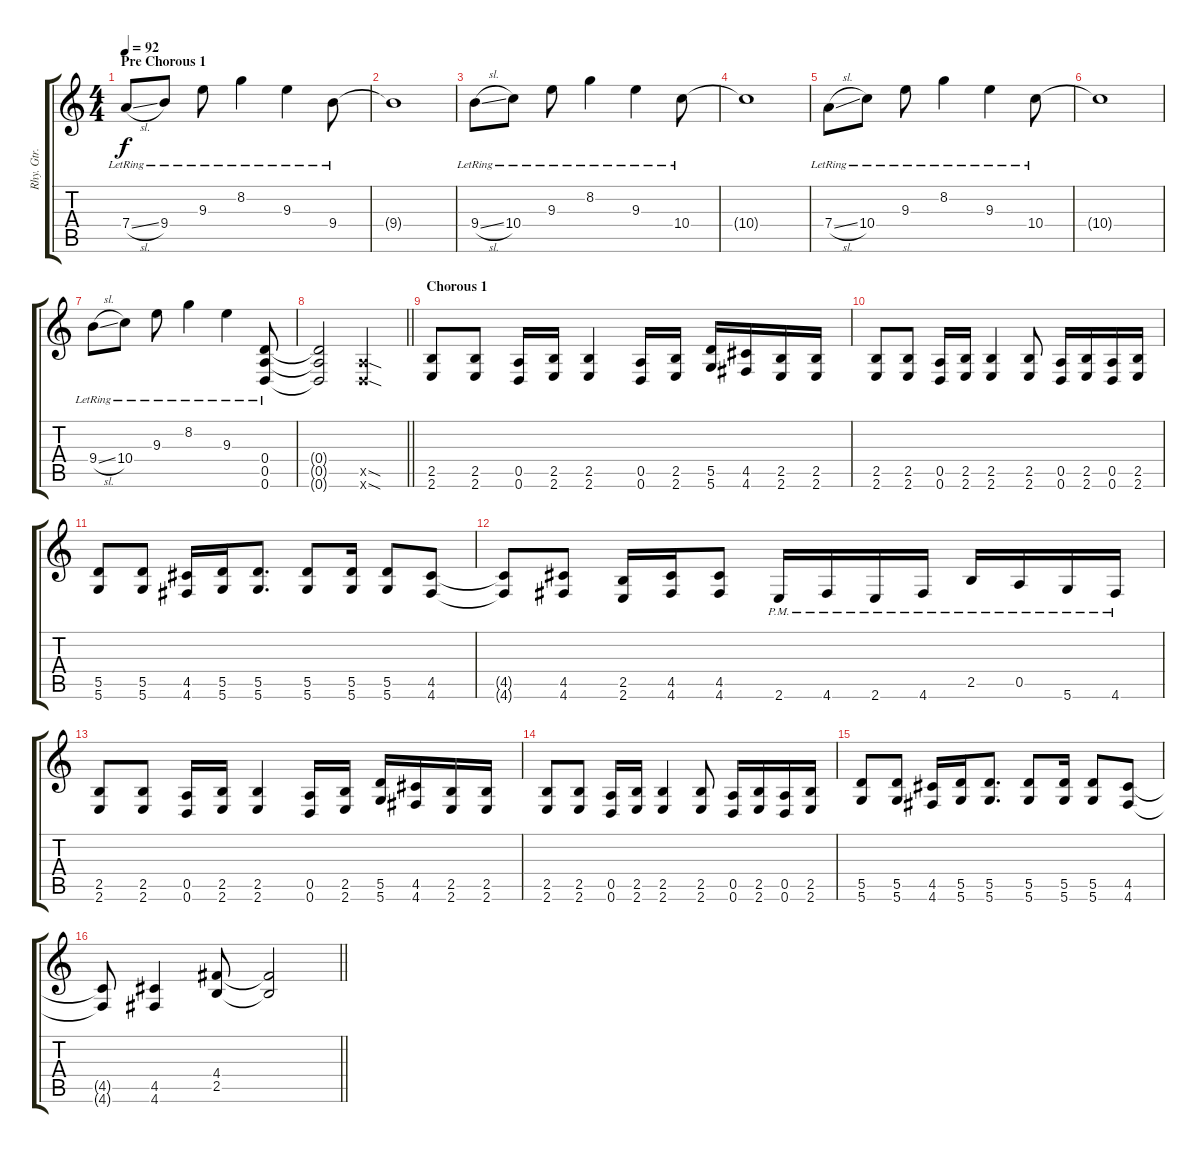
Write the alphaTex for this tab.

\track ("Rhy. Gtr. " "Rhy. Gtr. ") {instrument distortionguitar}
\staff {score tabs}
\tuning (E4 B3 G3 D3 A2 D2) {hide}
\ts (4 4)
\section ("" "Pre Chorous 1")
\tempo 92
\clef g2
\ks c
7.4{sl lr}.8{dy f} 9.4{lr}.8 9.3{lr}.8 8.2{lr}.4 9.3{lr}.4 9.4{lr}.8 |
9.4{t}.1 |
9.4{sl lr}.8 10.4{lr}.8 9.3{lr}.8 8.2{lr}.4 9.3{lr}.4 10.4{lr}.8 |
10.4{t}.1 |
7.4{sl lr}.8 10.4{lr}.8 9.3{lr}.8 8.2{lr}.4 9.3{lr}.4 10.4{lr}.8 |
10.4{t}.1 |
9.4{sl lr}.8 10.4{lr}.8 9.3{lr}.8 8.2{lr}.4 9.3{lr}.4 (0.4{lr} 0.5 0.6).8 |
\barLineRight lightlight
(0.4{t} 0.5{t} 0.6{t}).2 (0.5{sod x} 0.6{sod x}).2 |
\section ("" "Chorous 1")
(2.5 2.6).8{volume 14} (2.5 2.6).8 (0.5 0.6).16 (2.5 2.6).16 (2.5 2.6).4 (0.5 0.6).16 (2.5 2.6).16 (5.5 5.6).16 (4.5 4.6).16 (2.5 2.6).16 (2.5 2.6).16 |
(2.5 2.6).8 (2.5 2.6).8 (0.5 0.6).16 (2.5 2.6).16 (2.5 2.6).4 (2.5 2.6).8 (0.5 0.6).16 (2.5 2.6).16 (0.5 0.6).16 (2.5 2.6).16 |
(5.5 5.6).8 (5.5 5.6).8 (4.5 4.6).16 (5.5 5.6).16 (5.5 5.6).8{d} (5.5 5.6).8 (5.5 5.6).16 (5.5 5.6).8 (4.5 4.6).8 |
(4.5{t} 4.6{t}).8 (4.5 4.6).8 (2.5 2.6).16 (4.5 4.6).16 (4.5 4.6).8 2.6{pm}.16 4.6{pm}.16 2.6{pm}.16 4.6{pm}.16 2.5{pm}.16 0.5{pm}.16 5.6{pm}.16 4.6{pm}.16 |
(2.5 2.6).8 (2.5 2.6).8 (0.5 0.6).16 (2.5 2.6).16 (2.5 2.6).4 (0.5 0.6).16 (2.5 2.6).16 (5.5 5.6).16 (4.5 4.6).16 (2.5 2.6).16 (2.5 2.6).16 |
(2.5 2.6).8 (2.5 2.6).8 (0.5 0.6).16 (2.5 2.6).16 (2.5 2.6).4 (2.5 2.6).8 (0.5 0.6).16 (2.5 2.6).16 (0.5 0.6).16 (2.5 2.6).16 |
(5.5 5.6).8 (5.5 5.6).8 (4.5 4.6).16 (5.5 5.6).16 (5.5 5.6).8{d} (5.5 5.6).8 (5.5 5.6).16 (5.5 5.6).8 (4.5 4.6).8 |
\barLineRight lightlight
(4.5{t} 4.6{t}).8 (4.5 4.6).4 (4.4 2.5).8 (4.4{t} 2.5{t}).2
